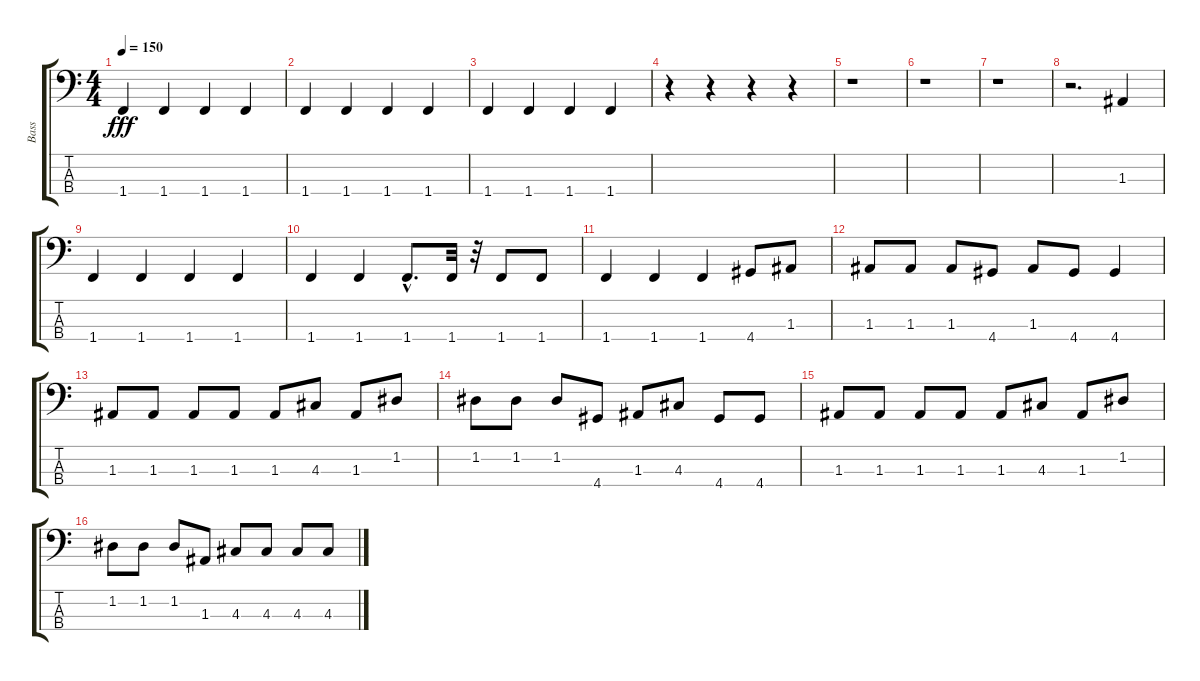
\track ("Bass" "Bass") {instrument electricbassfinger}
\staff {score tabs}
\tuning (G2 D2 A1 E1) {hide}
\ts (4 4)
\tempo 150
\clef f4
\ks c
1.4.4{dy fff} 1.4.4 1.4.4 1.4.4 |
1.4.4 1.4.4 1.4.4 1.4.4 |
1.4.4 1.4.4 1.4.4 1.4.4 |
r.4 r.4 r.4 r.4 |
r.1 |
r.1 |
r.1 |
r.2{d} 1.3.4 |
1.4.4 1.4.4 1.4.4 1.4.4 |
1.4.4 1.4.4 1.4{hac}.8{d} 1.4.32 r.32 1.4.8 1.4.8 |
1.4.4 1.4.4 1.4.4 4.4.8 1.3.8 |
1.3.8 1.3.8 1.3.8 4.4.8 1.3.8 4.4.8 4.4.4 |
1.3.8 1.3.8 1.3.8 1.3.8 1.3.8 4.3.8 1.3.8 1.2.8 |
1.2.8 1.2.8 1.2.8 4.4.8 1.3.8 4.3.8 4.4.8 4.4.8 |
1.3.8 1.3.8 1.3.8 1.3.8 1.3.8 4.3.8 1.3.8 1.2.8 |
1.2.8 1.2.8 1.2.8 1.3.8 4.3.8 4.3.8 4.3.8 4.3.8
